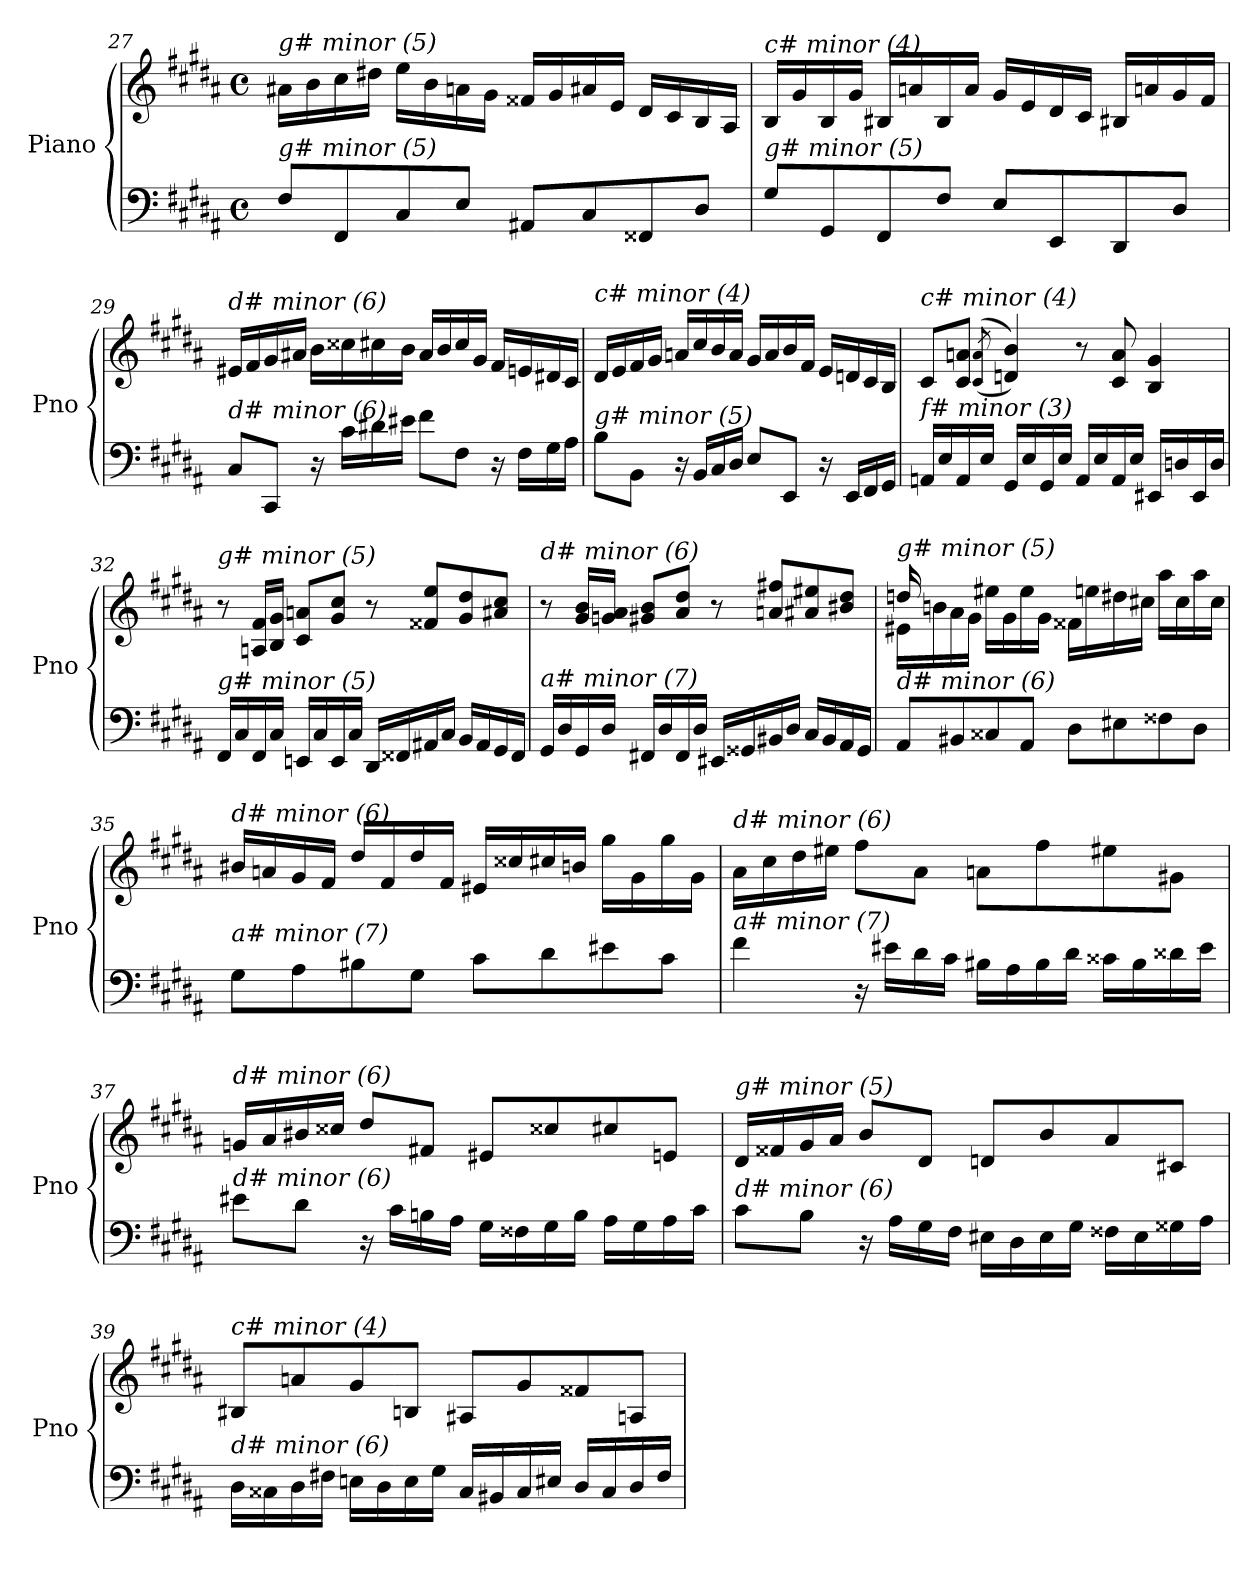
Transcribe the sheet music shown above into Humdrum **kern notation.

**kern	**kern
*part1	*part1
*staff2	*staff1
*I"Piano	*
*I'Pno	*
*clefF4	*clefG2
*k[f#c#g#d#a#]	*k[f#c#g#d#a#]
*M4/4	*M4/4
*met(c)	*met(c)
=27	=27
!	!LO:TX:i:t=g# minor (5)
!LO:TX:i:t=g# minor (5)	!
8F#/L	16a#X\LL
.	16b\
8FF#/	16cc#\
.	16dd#X\JJ
8C#/	16ee\LL
.	16b\
8E/J	16an\
.	16g#\JJ
8AA#X/L	16f##X/LL
.	16g#/
8C#/	16a#X/
.	16e/JJ
8FF##X/	16d#/LL
.	16c#/
8D#/J	16B/
.	16A#/JJ
!!LO:LB:g=z
=28	=28
!	!LO:TX:i:t=c# minor (4)
!LO:TX:i:t=g# minor (5)	!
8G#/L	16B/LL
.	16g#/
8GG#/	16B/
.	16g#/JJ
8FF#/	16B#X/LL
.	16an/
8F#/J	16B#/
.	16a/JJ
8E/L	16g#/LL
.	16e/
8EE/	16d#/
.	16c#/JJ
8DD#/	16B#X/LL
.	16an/
8D#/J	16g#/
.	16f#/JJ
=29	=29
!	!LO:TX:i:t=d# minor (6)
!LO:TX:i:t=d# minor (6)	!
8C#/L	16e#X/LL
.	16f#/
8CC#/J	16g#/
.	16a#X/JJ
16r	16b\LL
16c#\LL	16cc##Xi\
16d#X\	16cc#\
16e#X\JJ	16b\JJ
8f#\L	16a#/LL
.	16b/
8F#\J	16cc#/
.	16g#/JJ
16r	16f#/LL
16F#\LL	16en/
16G#\	16d#X/
16A#\JJ	16c#/JJ
=30	=30
!	!LO:TX:i:t=c# minor (4)
!LO:TX:i:t=g# minor (5)	!
8B\L	16d#/LL
.	16e/
8BB\J	16f#/
.	16g#/JJ
16r	16an/LL
16BB/LL	16cc#/
16C#/	16b/
16D#/JJ	16a/JJ
8E/L	16g#/LL
.	16a/
8EE/J	16b/
.	16f#/JJ
16r	16e/LL
16EE/LL	16dn/
16FF#/	16c#/
16GG#/JJ	16B/JJ
!!LO:LB:g=z
=31	=31
!	!LO:TX:i:t=c# minor (4)
!LO:TX:i:t=f# minor (3)	!
16AAn/LL	8c#/L
16E/	.
16AA/	8c#/ 8an/J
16E/JJ	.
.	((>8qc#/ 8qa/
16GG#/LL	4dn/ 4b/))
16E/	.
16GG#/	.
16E/JJ	.
16AA/LL	8r
16E/	.
16AA/	8c#/ 8a/
16E/JJ	.
16EE#X/LL	4B/ 4g#/
16Dn/	.
16EE#/	.
16D/JJ	.
=32	=32
!	!LO:TX:i:t=g# minor (5)
!LO:TX:i:t=g# minor (5)	!
16FF#/LL	8r
16C#/	.
16FF#/	16An/ 16f#/LL
16C#/JJ	16B/ 16g#/JJ
16EEn/LL	8c#/ 8an/L
16C#/	.
16EE/	8g#/ 8cc#/J
16C#/JJ	.
16DD#/LL	8r
16FF##X/	.
16AA#X/	8f##X/ 8ee/L
16C#/JJ	.
16BB/LL	8g#/ 8dd#/
16AA#/	.
16GG#/	8a#X/ 8cc#/J
16FF##/JJ	.
=33	=33
!	!LO:TX:i:t=d# minor (6)
!LO:TX:i:t=a# minor (7)	!
16GG#/LL	8r
16D#/	.
16GG#/	16g#/ 16b/LL
16D#/JJ	16gni/ 16a#/JJ
16FF#X/LL	8g#/ 8b/L
16D#/	.
16FF#/	8a#/ 8dd#/J
16D#/JJ	.
16EE#X/LL	8r
16GG##X/	.
16BB#X/	8ani/ 8ff#X/L
16D#/JJ	.
16C#/LL	8a#/ 8ee#X/
16BB#/	.
16AA#/	8b#X/ 8dd#/J
16GG##/JJ	.
!!LO:PB:g=z
=34	=34
*^	*^
!	!	!LO:TX:i:t=g# minor (5)	!
!LO:TX:i:t=d# minor (6)	!	!	!
16ryy	8AA#/L	16e#X\LL	16ddni/
2...ryy	.	16bn\	2...ryy
.	8BB#X/	16a#\	.
.	.	16g#\JJ	.
.	8C##X/	16ee#X\LL	.
.	.	16g#\	.
.	8AA#/J	16ee#\	.
.	.	16g#\JJ	.
.	8D#\L	16f##X\LL	.
.	.	16een\	.
.	8E#X\	16dd#\	.
.	.	16cc#X\JJ	.
.	8F##X\	16aa#\LL	.
.	.	16cc#\	.
.	8D#\J	16aa#\	.
.	.	16cc#\JJ	.
*v	*v	*	*
*	*v	*v
=35	=35
!	!LO:TX:i:t=d# minor (6)
!LO:TX:i:t=a# minor (7)	!
8G#\L	16b#X/LL
.	16an/
8A#\	16g#/
.	16f#/JJ
8B#X\	16dd#/LL
.	16f#/
8G#\J	16dd#/
.	16f#/JJ
8c#\L	16e#X/LL
.	16cc##Xi/
8d#\	16cc#/
.	16bn/JJ
8e#X\	16gg#\LL
.	16g#\
8c#\J	16gg#\
.	16g#\JJ
=36	=36
!	!LO:TX:i:t=d# minor (6)
!LO:TX:i:t=a# minor (7)	!
4f#\	16a#\LL
.	16cc#\
.	16dd#\
.	16ee#X\JJ
16r	8ff#\L
16e#X\LL	.
16d#\	8a#\J
16c#\JJ	.
16B#X\LL	8ani\L
16A#\	.
16B#\	8ff#\
16d#\JJ	.
16c##Xj\LL	8ee#X\
16B#\	.
16d##i\	8g#X\J
16e#\JJ	.
!!LO:LB:g=z
=37	=37
!	!LO:TX:i:t=d# minor (6)
!LO:TX:i:t=d# minor (6)	!
8e#X\L	16gni/LL
.	16a#/
8d#\J	16b#X/
.	16cc##X/JJ
16r	8dd#/L
16c#\LL	.
16Bn\	8f#X/J
16A#\JJ	.
16G#\LL	8e#X/L
16F##X\	.
16G#\	8cc##Xi/
16B\JJ	.
16A#\LL	8cc#X/
16G#\	.
16A#\	8en/J
16c#\JJ	.
=38	=38
!	!LO:TX:i:t=g# minor (5)
!LO:TX:i:t=d# minor (6)	!
8c#\L	16d#/LL
.	16f##X/
8B\J	16g#/
.	16a#/JJ
16r	8b/L
16A#\LL	.
16G#\	8d#/J
16F#\JJ	.
16E#X\LL	8dni/L
16D#\	.
16E#\	8b/
16G#\JJ	.
16F##Xj\LL	8a#/
16E#\	.
16G##i\	8c#X/J
16A#\JJ	.
=39	=39
!	!LO:TX:i:t=c# minor (4)
!LO:TX:i:t=d# minor (6)	!
16D#\LL	8B#X/L
16C##X\	.
16D#\	8an/
16F#X\JJ	.
16En\LL	8g#/
16D#\	.
16E\	8Bn/J
16G#\JJ	.
16C##/LL	8A#X/L
16BB#X/	.
16C##/	8g#/
16E#X/JJ	.
16D#/LL	8f##X/
16C##/	.
16D#/	8An/J
16F#/JJ	.
=	=
*-	*-
